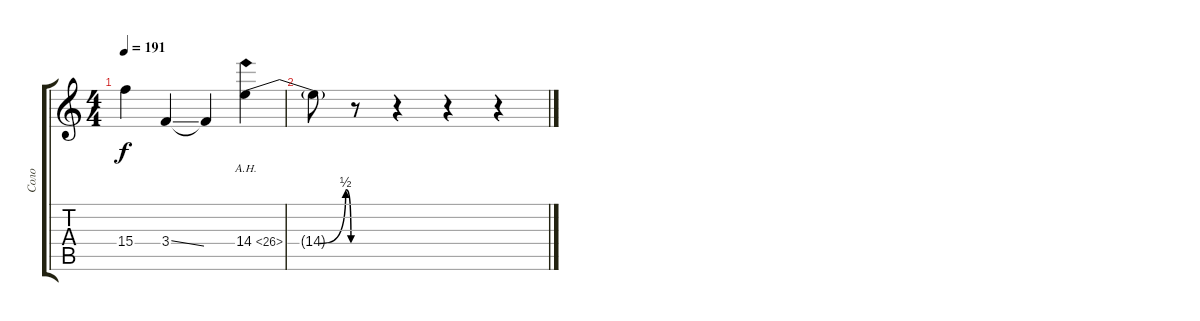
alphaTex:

\track ("Соло" "Соло") {instrument distortionguitar}
\staff {score tabs}
\tuning (E4 B3 G3 D3 A2 E2) {hide}
\ts (4 4)
\tempo 191
\clef g2
\ks c
15.4{t}.4{dy f} 3.4{ss}.4 3.4{t}.4 14.4{be (custom 0 0 30 0 55 2 60 0) ah 12}.4 |
14.4{t}.8 r.8 r.4 r.4 r.4
